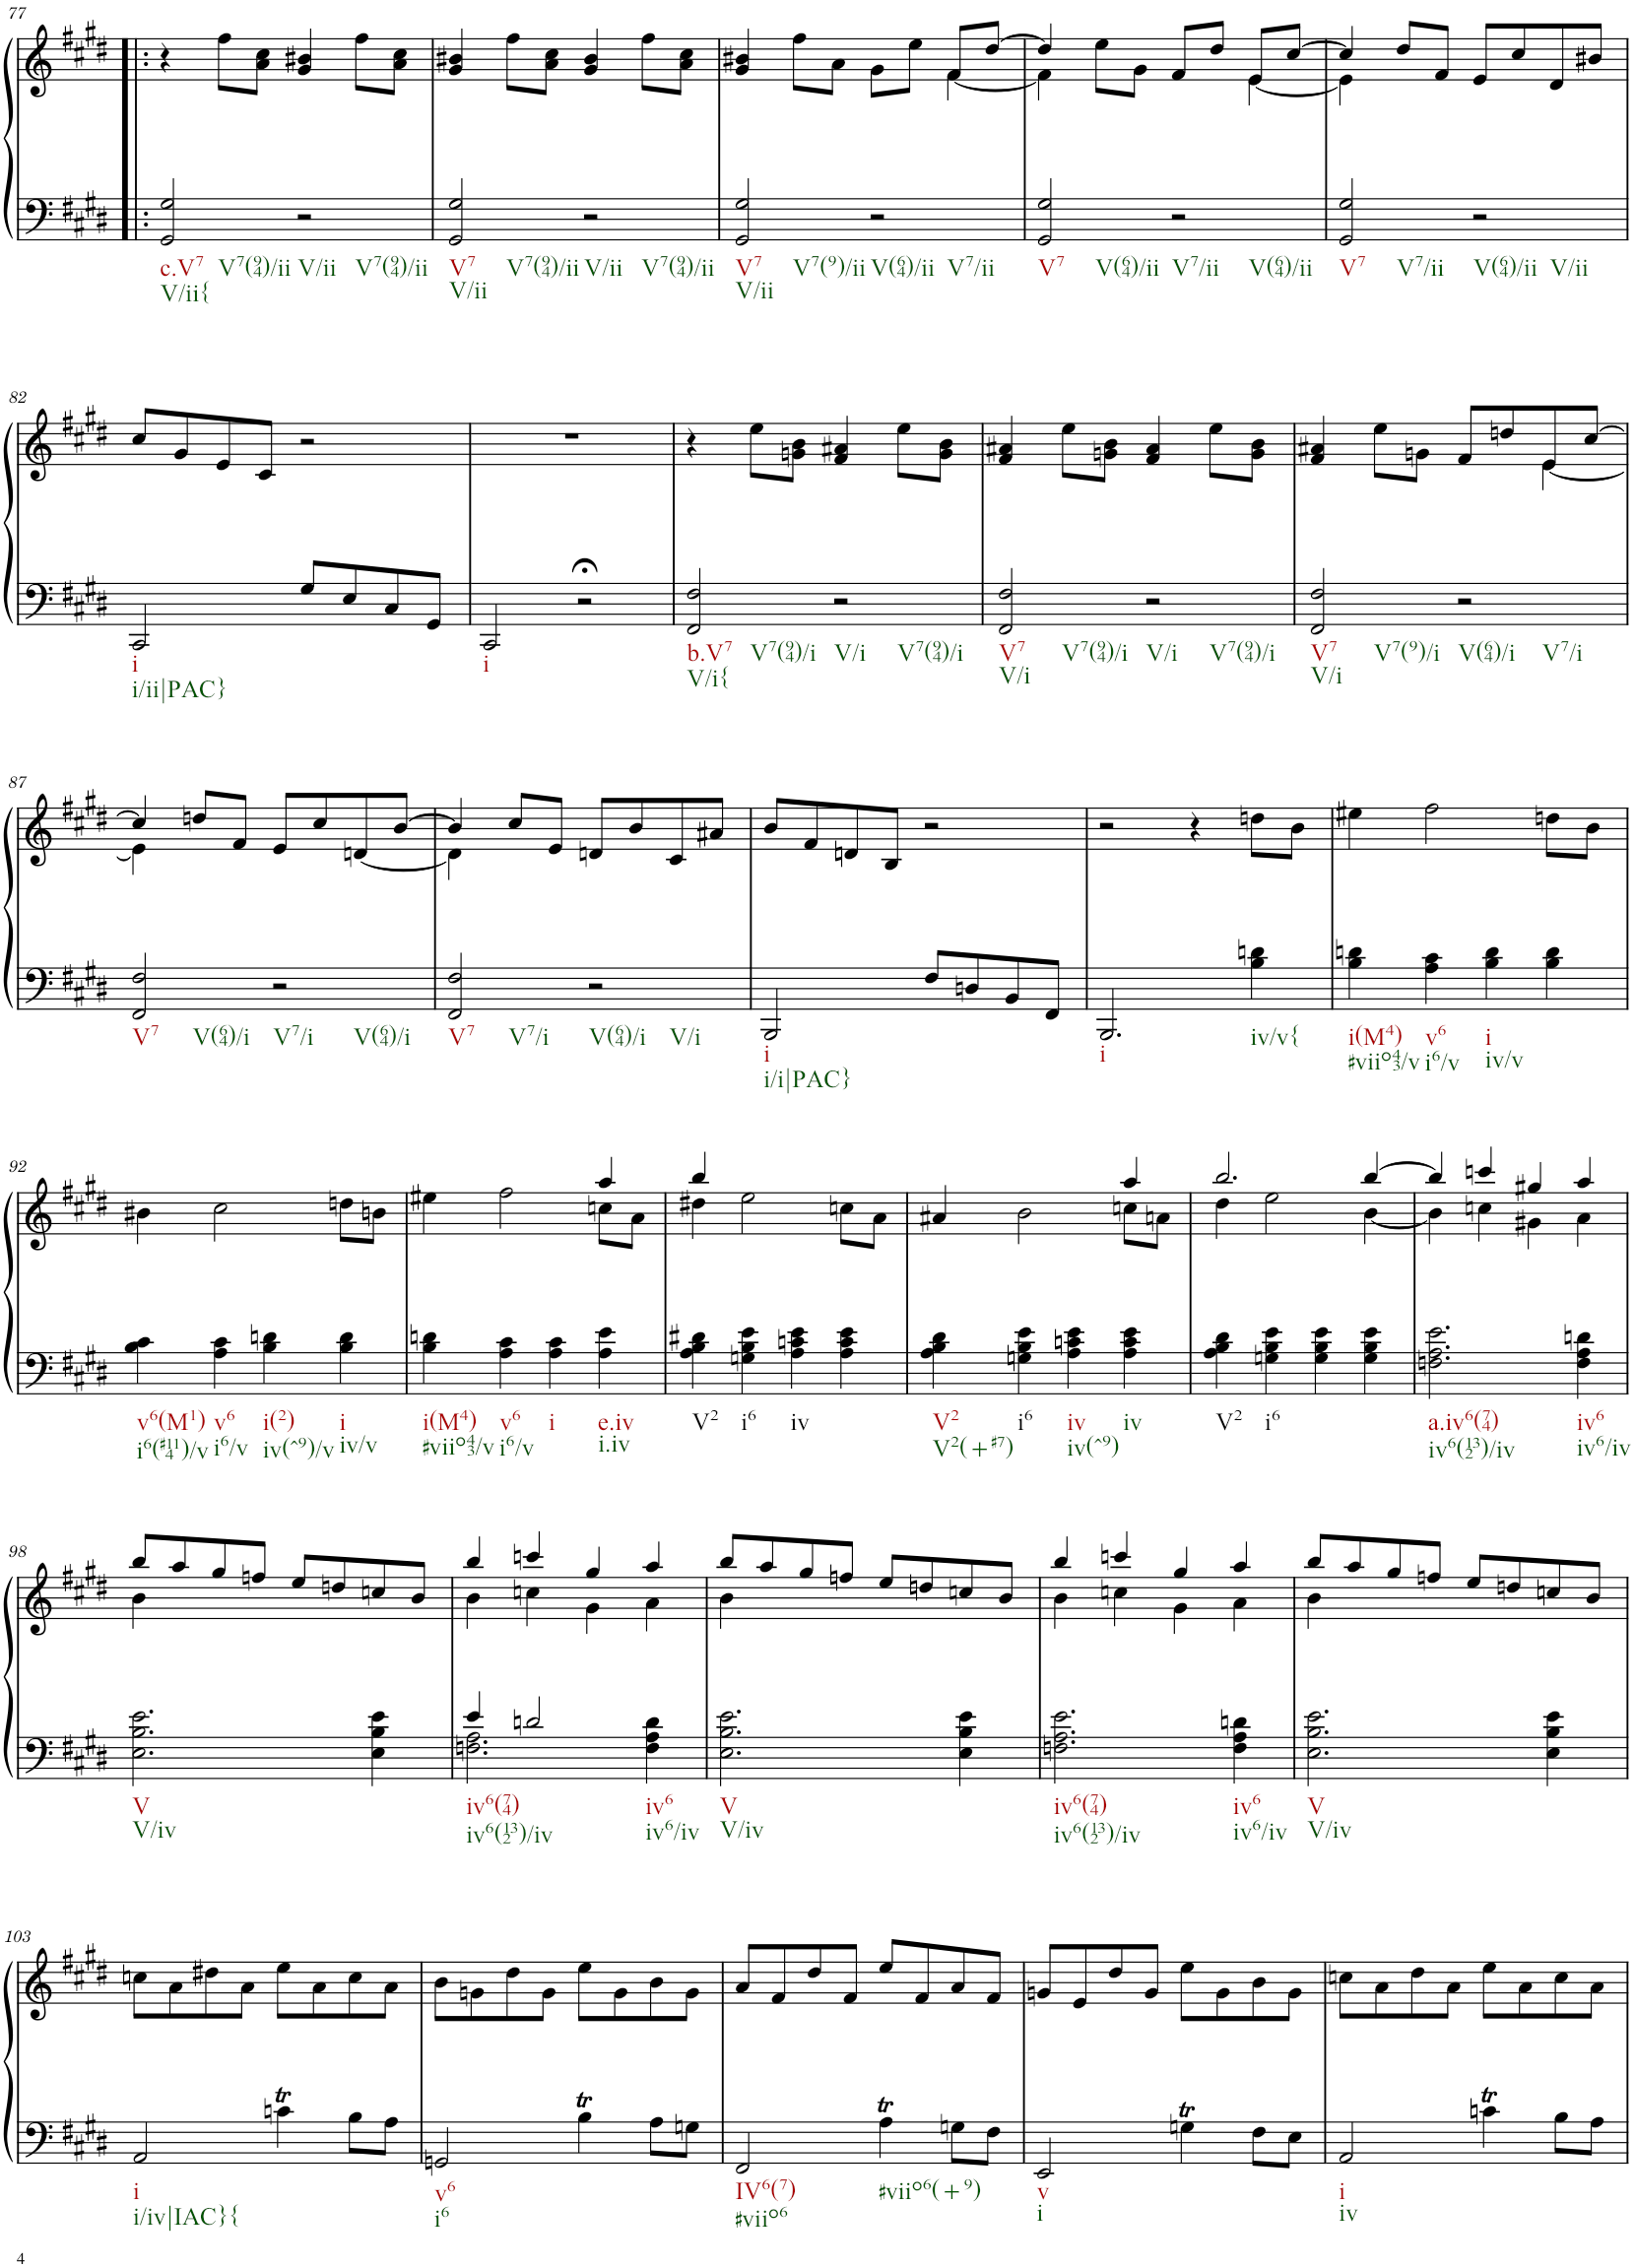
**kern	**kern
*part1	*part1
*staff2	*staff1
*I"Piano	*
*I'Pno.	*
!!LO:PB:g=z
*clefF4	*clefG2
*k[f#c#g#d#]	*k[f#c#g#d#]
*M2/2	*M2/2
*met(c|)	*met(c|)
=77!|:	=77!|:
!LO:TX:b:t=c.V7	!
!LO:TX:b:t=V/ii{	!
!LO:TX:b:t=V7(94)/ii	!
2GG#/ 2G#/	4r
.	8ff#\L
.	8a\ 8cc#\J
!LO:TX:b:t=V/ii	!
!LO:TX:b:t=V7(94)/ii	!
2r	4g#/ 4b#X/
.	8ff#\L
.	8a\ 8cc#\J
=78	=78
!LO:TX:b:t=V7	!
!LO:TX:b:t=V/ii	!
!LO:TX:b:t=V7(94)/ii	!
2GG#/ 2G#/	4g#/ 4b#X/
.	8ff#\L
.	8a\ 8cc#\J
!LO:TX:b:t=V/ii	!
!LO:TX:b:t=V7(94)/ii	!
2r	4g#/ 4b#/
.	8ff#\L
.	8a\ 8cc#\J
=79	=79
*	*^
!LO:TX:b:t=V7	!	!
!LO:TX:b:t=V/ii	!	!
!LO:TX:b:t=V7(9)/ii	!	!
2GG#/ 2G#/	4g#/ 4b#X/	2.ryy
.	8ff#\L	.
.	8a\J	.
!LO:TX:b:t=V(64)/ii	!	!
!LO:TX:b:t=V7/ii	!	!
2r	8g#\L	.
.	8ee\J	.
.	8f#/L	[4f#\
.	[8dd#/J	.
=80	=80	=80
!LO:TX:b:t=V7	!	!
!LO:TX:b:t=V(64)/ii	!	!
2GG#/ 2G#/	4dd#/]	4f#\]
.	8ee\L	2ryy
.	8g#\J	.
!LO:TX:b:t=V7/ii	!	!
!LO:TX:b:t=V(64)/ii	!	!
2r	8f#/L	.
.	8dd#/J	.
.	8e/L	[4e\
.	[8cc#/J	.
=81	=81	=81
!LO:TX:b:t=V7	!	!
!LO:TX:b:t=V7/ii	!	!
2GG#/ 2G#/	4cc#/]	4e\]
.	8dd#/L	2.ryy
.	8f#/J	.
!LO:TX:b:t=V(64)/ii	!	!
!LO:TX:b:t=V/ii	!	!
2r	8e/L	.
.	8cc#/	.
.	8d#/	.
.	8b#X/J	.
*	*v	*v
!!LO:LB:g=z
=82	=82
!LO:TX:b:t=i	!
!LO:TX:b:t=i/ii|PAC}	!
2CC#/	8cc#/L
.	8g#/
.	8e/
.	8c#/J
8G#/L	2r
8E/	.
8C#/	.
8GG#/J	.
=83	=83
!LO:TX:b:t=i	!
2CC#/	1r
2r;<	.
=84	=84
!LO:TX:b:t=b.V7	!
!LO:TX:b:t=V/i{	!
!LO:TX:b:t=V7(94)/i	!
2FF#/ 2F#/	4r
.	8ee\L
.	8gn\ 8b\J
!LO:TX:b:t=V/i	!
!LO:TX:b:t=V7(94)/i	!
2r	4f#/ 4a#X/
.	8ee\L
.	8g\ 8b\J
=85	=85
!LO:TX:b:t=V7	!
!LO:TX:b:t=V/i	!
!LO:TX:b:t=V7(94)/i	!
2FF#/ 2F#/	4f#/ 4a#X/
.	8ee\L
.	8gn\ 8b\J
!LO:TX:b:t=V/i	!
!LO:TX:b:t=V7(94)/i	!
2r	4f#/ 4a#/
.	8ee\L
.	8g\ 8b\J
=86	=86
*	*^
!LO:TX:b:t=V7	!	!
!LO:TX:b:t=V/i	!	!
!LO:TX:b:t=V7(9)/i	!	!
2FF#/ 2F#/	4f#/ 4a#X/	2.ryy
.	8ee\L	.
.	8gn\J	.
!LO:TX:b:t=V(64)/i	!	!
!LO:TX:b:t=V7/i	!	!
2r	8f#/L	.
.	8ddn/	.
.	8e/	[4e\
.	[8cc#/J	.
!!LO:LB:g=z	!!
=87	=87	=87
!LO:TX:b:t=V7	!	!
!LO:TX:b:t=V(64)/i	!	!
2FF#/ 2F#/	4cc#/]	4e\]
.	8ddn/L	2.ryy
.	8f#/J	.
!LO:TX:b:t=V7/i	!	!
!LO:TX:b:t=V(64)/i	!	!
2r	8e/L	.
.	8cc#/	.
.	[<8dn/	.
.	[8b/J	.
=88	=88	=88
!LO:TX:b:t=V7	!	!
!LO:TX:b:t=V7/i	!	!
2FF#/ 2F#/	4b/]	4d\]
.	8cc#/L	2.ryy
.	8e/J	.
!LO:TX:b:t=V(64)/i	!	!
!LO:TX:b:t=V/i	!	!
2r	8dn/L	.
.	8b/	.
.	8c#/	.
.	8a#X/J	.
*	*v	*v
=89	=89
!LO:TX:b:t=i	!
!LO:TX:b:t=i/i|PAC}	!
2BBB/	8b/L
.	8f#/
.	8dn/
.	8B/J
8F#/L	2r
8Dn/	.
8BB/	.
8FF#/J	.
=90	=90
!LO:TX:b:t=i	!
2.BBB/	2r
.	4r
!LO:TX:b:t=iv/v{	!
4B\ 4dn\	8ddn\L
.	8b\J
=91	=91
!LO:TX:b:t=i(M4)	!
!LO:TX:b:t=#viio43/v	!
4B\ 4dn\	4ee#X\
!LO:TX:b:t=v6	!
!LO:TX:b:t=i6/v	!
4A\ 4c#\	2ff#\
!LO:TX:b:t=i	!
!LO:TX:b:t=iv/v	!
4B\ 4d\	.
4B\ 4d\	8ddn\L
.	8b\J
!!LO:LB:g=z
=92	=92
!LO:TX:b:t=v6(M1)	!
!LO:TX:b:t=i6(#114)/v	!
4B\ 4c#\	4b#X\
!LO:TX:b:t=v6	!
!LO:TX:b:t=i6/v	!
4A\ 4c#\	2cc#\
!LO:TX:b:t=i(2)	!
!LO:TX:b:t=iv(^9)/v	!
4B\ 4dn\	.
!LO:TX:b:t=i	!
!LO:TX:b:t=iv/v	!
4B\ 4d\	8ddn\L
.	8bn\J
=93	=93
*	*^
!LO:TX:b:t=i(M4)	!	!
!LO:TX:b:t=#viio43/v	!	!
4B\ 4dn\	4ee#X\	2.ryy
!LO:TX:b:t=v6	!	!
!LO:TX:b:t=i6/v	!	!
4A\ 4c#\	2ff#\	.
!LO:TX:b:t=i	!	!
4A\ 4c#\	.	.
!LO:TX:b:t=e.iv	!	!
!LO:TX:b:t=i.iv	!	!
4A\ 4e\	4aa/	8ccn\L
.	.	8a\J
=94	=94	=94
!LO:TX:b:t=V2	!	!
4A\ 4B\ 4d#X\	4bb/	4dd#X\
!LO:TX:b:t=i6	!	!
4Gn\ 4B\ 4e\	2ee\	2.ryy
!LO:TX:b:t=iv	!	!
4A\ 4cn\ 4e\	.	.
4A\ 4c\ 4e\	8ccn\L	.
.	8a\J	.
=95	=95	=95
!LO:TX:b:t=V2	!	!
!LO:TX:b:t=V2(+#7)	!	!
4A\ 4B\ 4d#\	4a#X/	2.ryy
!LO:TX:b:t=i6	!	!
4Gn\ 4B\ 4e\	2b\	.
!LO:TX:b:t=iv	!	!
!LO:TX:b:t=iv(^9)	!	!
4A\ 4cn\ 4e\	.	.
!LO:TX:b:t=iv	!	!
4A\ 4c\ 4e\	4aa/	8ccn\L
.	.	8an\J
=96	=96	=96
!LO:TX:b:t=V2	!	!
4A\ 4B\ 4d#\	2.bb/	4dd#\
!LO:TX:b:t=i6	!	!
4Gn\ 4B\ 4e\	.	2ee\
4G\ 4B\ 4e\	.	.
4G\ 4B\ 4e\	[4bb/	[4b\
=97	=97	=97
!LO:TX:b:t=a.iv6(74)	!	!
!LO:TX:b:t=iv6(132)/iv	!	!
2.Fn\ 2.A\ 2.e\	4bb/]	4b\]
.	4cccn/	4ccn\
.	4gg#X/	4g#X\
!LO:TX:b:t=iv6	!	!
!LO:TX:b:t=iv6/iv	!	!
4F\ 4A\ 4dn\	4aa/	4a\
!!LO:LB:g=z	!!
=98	=98	=98
!LO:TX:b:t=V	!	!
!LO:TX:b:t=V/iv	!	!
2.E\ 2.B\ 2.e\	8bb/L	4b\
.	8aa/	.
.	8gg#/	2.ryy
.	8ffn/J	.
.	8ee/L	.
.	8ddn/	.
4E\ 4B\ 4e\	8ccn/	.
.	8b/J	.
=99	=99	=99
*^	*	*
!LO:TX:b:t=iv6(74)	!	!	!
!LO:TX:b:t=iv6(132)/iv	!	!	!
4e/	2.Fn\ 2.A\	4bb/	4b\
2dn/	.	4cccn/	4ccn\
.	.	4gg#/	4g#\
!LO:TX:b:t=iv6	!	!	!
!LO:TX:b:t=iv6/iv	!	!	!
4F\ 4A\ 4d\	4ryy	4aa/	4a\
=100	=100	=100	=100
!LO:TX:b:t=V	!	!	!
!LO:TX:b:t=V/iv	!	!	!
*v	*v	*	*
2.E\ 2.B\ 2.e\	8bb/L	4b\
.	8aa/	.
.	8gg#/	2.ryy
.	8ffn/J	.
.	8ee/L	.
.	8ddn/	.
4E\ 4B\ 4e\	8ccn/	.
.	8b/J	.
=101	=101	=101
!LO:TX:b:t=iv6(74)	!	!
!LO:TX:b:t=iv6(132)/iv	!	!
2.Fn\ 2.A\ 2.e\	4bb/	4b\
.	4cccn/	4ccn\
.	4gg#/	4g#\
!LO:TX:b:t=iv6	!	!
!LO:TX:b:t=iv6/iv	!	!
4F\ 4A\ 4dn\	4aa/	4a\
=102	=102	=102
!LO:TX:b:t=V	!	!
!LO:TX:b:t=V/iv	!	!
2.E\ 2.B\ 2.e\	8bb/L	4b\
.	8aa/	.
.	8gg#/	2.ryy
.	8ffn/J	.
.	8ee/L	.
.	8ddn/	.
4E\ 4B\ 4e\	8ccn/	.
.	8b/J	.
*	*v	*v
!!LO:LB:g=z
=103	=103
!LO:TX:b:t=i	!
!LO:TX:b:t=i/iv|IAC}{	!
2AA/	8ccn\L
.	8a\
.	8dd#X\
.	8a\J
4cnT\	8ee\L
.	8a\
8B\L	8cc\
8A\J	8a\J
=104	=104
!LO:TX:b:t=v6	!
!LO:TX:b:t=i6	!
2GGn/	8b\L
.	8gn\
.	8dd#\
.	8g\J
4BT\	8ee\L
.	8g\
8A\L	8b\
8Gn\J	8g\J
=105	=105
!LO:TX:b:t=IV6(7)	!
!LO:TX:b:t=#viio6	!
2FF#/	8a/L
.	8f#/
.	8dd#/
.	8f#/J
!LO:TX:b:t=#viio6(+9)	!
4AT\	8ee/L
.	8f#/
8Gn\L	8a/
8F#\J	8f#/J
=106	=106
!LO:TX:b:t=v	!
!LO:TX:b:t=i	!
2EE/	8gn/L
.	8e/
.	8dd#/
.	8g/J
4GnT\	8ee\L
.	8g\
8F#\L	8b\
8E\J	8g\J
=107	=107
!LO:TX:b:t=i	!
!LO:TX:b:t=iv	!
2AA/	8ccn\L
.	8a\
.	8dd#\
.	8a\J
4cnT\	8ee\L
.	8a\
8B\L	8cc\
8A\J	8a\J
=	=
*-	*-
